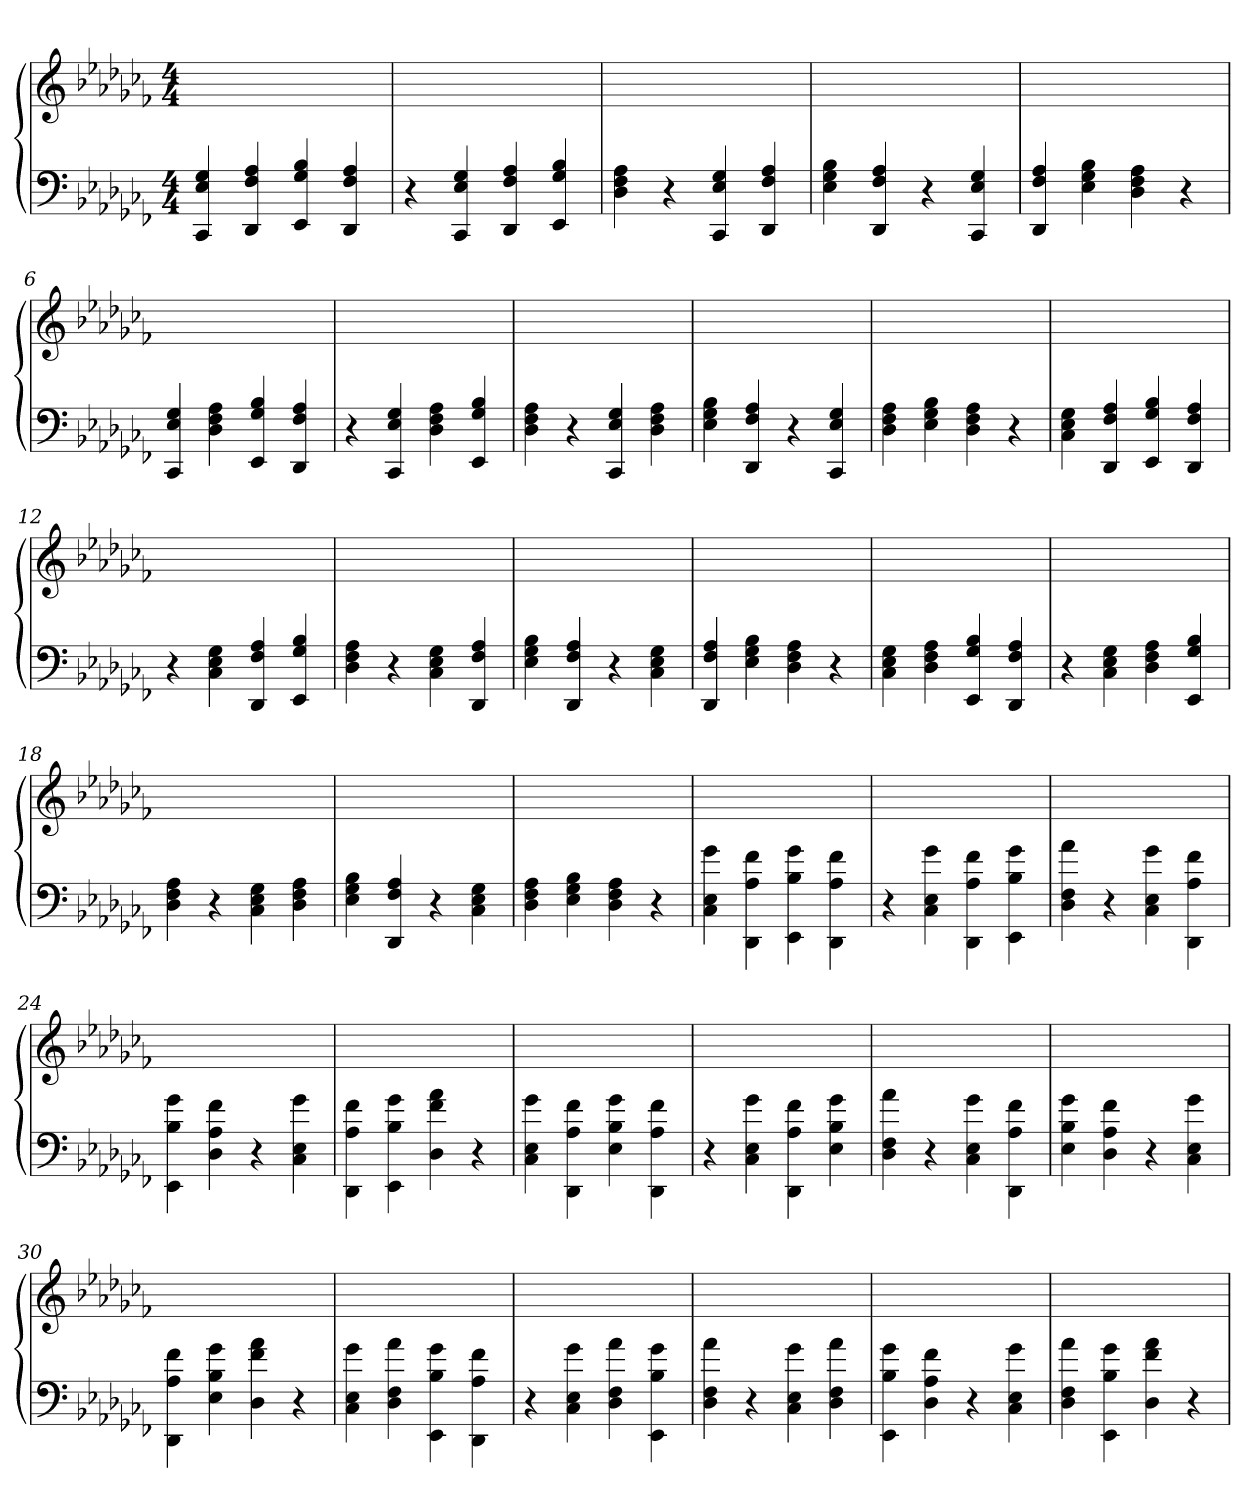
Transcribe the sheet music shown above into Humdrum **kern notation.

**kern	**kern
*part2	*part1
*staff2	*staff1
*clefF4	*clefG2
*k[b-e-a-d-g-c-f-]	*k[b-e-a-d-g-c-f-]
*C-:	*C-:
*M4/4	*M4/4
*MM60	*MM60
=1	=1
4CC- 4E- 4G-	1ryy
4DD- 4F- 4A-	.
4EE- 4G- 4B-	.
4DD- 4F- 4A-	.
=2	=2
4r	1ryy
4CC- 4E- 4G-	.
4DD- 4F- 4A-	.
4EE- 4G- 4B-	.
=3	=3
4D- 4F- 4A-	1ryy
4r	.
4CC- 4E- 4G-	.
4DD- 4F- 4A-	.
=4	=4
4E- 4G- 4B-	1ryy
4DD- 4F- 4A-	.
4r	.
4CC- 4E- 4G-	.
=5	=5
4DD- 4F- 4A-	1ryy
4E- 4G- 4B-	.
4D- 4F- 4A-	.
4r	.
=6	=6
4CC- 4E- 4G-	1ryy
4D- 4F- 4A-	.
4EE- 4G- 4B-	.
4DD- 4F- 4A-	.
=7	=7
4r	1ryy
4CC- 4E- 4G-	.
4D- 4F- 4A-	.
4EE- 4G- 4B-	.
=8	=8
4D- 4F- 4A-	1ryy
4r	.
4CC- 4E- 4G-	.
4D- 4F- 4A-	.
=9	=9
4E- 4G- 4B-	1ryy
4DD- 4F- 4A-	.
4r	.
4CC- 4E- 4G-	.
=10	=10
4D- 4F- 4A-	1ryy
4E- 4G- 4B-	.
4D- 4F- 4A-	.
4r	.
=11	=11
4C- 4E- 4G-	1ryy
4DD- 4F- 4A-	.
4EE- 4G- 4B-	.
4DD- 4F- 4A-	.
=12	=12
4r	1ryy
4C- 4E- 4G-	.
4DD- 4F- 4A-	.
4EE- 4G- 4B-	.
=13	=13
4D- 4F- 4A-	1ryy
4r	.
4C- 4E- 4G-	.
4DD- 4F- 4A-	.
=14	=14
4E- 4G- 4B-	1ryy
4DD- 4F- 4A-	.
4r	.
4C- 4E- 4G-	.
=15	=15
4DD- 4F- 4A-	1ryy
4E- 4G- 4B-	.
4D- 4F- 4A-	.
4r	.
=16	=16
4C- 4E- 4G-	1ryy
4D- 4F- 4A-	.
4EE- 4G- 4B-	.
4DD- 4F- 4A-	.
=17	=17
4r	1ryy
4C- 4E- 4G-	.
4D- 4F- 4A-	.
4EE- 4G- 4B-	.
=18	=18
4D- 4F- 4A-	1ryy
4r	.
4C- 4E- 4G-	.
4D- 4F- 4A-	.
=19	=19
4E- 4G- 4B-	1ryy
4DD- 4F- 4A-	.
4r	.
4C- 4E- 4G-	.
=20	=20
4D- 4F- 4A-	1ryy
4E- 4G- 4B-	.
4D- 4F- 4A-	.
4r	.
=21	=21
4C- 4E- 4g-	1ryy
4DD- 4A- 4f-	.
4EE- 4B- 4g-	.
4DD- 4A- 4f-	.
=22	=22
4r	1ryy
4C- 4E- 4g-	.
4DD- 4A- 4f-	.
4EE- 4B- 4g-	.
=23	=23
4D- 4F- 4a-	1ryy
4r	.
4C- 4E- 4g-	.
4DD- 4A- 4f-	.
=24	=24
4EE- 4B- 4g-	1ryy
4D- 4A- 4f-	.
4r	.
4C- 4E- 4g-	.
=25	=25
4DD- 4A- 4f-	1ryy
4EE- 4B- 4g-	.
4D- 4f- 4a-	.
4r	.
=26	=26
4C- 4E- 4g-	1ryy
4DD- 4A- 4f-	.
4E- 4B- 4g-	.
4DD- 4A- 4f-	.
=27	=27
4r	1ryy
4C- 4E- 4g-	.
4DD- 4A- 4f-	.
4E- 4B- 4g-	.
=28	=28
4D- 4F- 4a-	1ryy
4r	.
4C- 4E- 4g-	.
4DD- 4A- 4f-	.
=29	=29
4E- 4B- 4g-	1ryy
4D- 4A- 4f-	.
4r	.
4C- 4E- 4g-	.
=30	=30
4DD- 4A- 4f-	1ryy
4E- 4B- 4g-	.
4D- 4f- 4a-	.
4r	.
=31	=31
4C- 4E- 4g-	1ryy
4D- 4F- 4a-	.
4EE- 4B- 4g-	.
4DD- 4A- 4f-	.
=32	=32
4r	1ryy
4C- 4E- 4g-	.
4D- 4F- 4a-	.
4EE- 4B- 4g-	.
=33	=33
4D- 4F- 4a-	1ryy
4r	.
4C- 4E- 4g-	.
4D- 4F- 4a-	.
=34	=34
4EE- 4B- 4g-	1ryy
4D- 4A- 4f-	.
4r	.
4C- 4E- 4g-	.
=35	=35
4D- 4F- 4a-	1ryy
4EE- 4B- 4g-	.
4D- 4f- 4a-	.
4r	.
=	=
*-	*-
